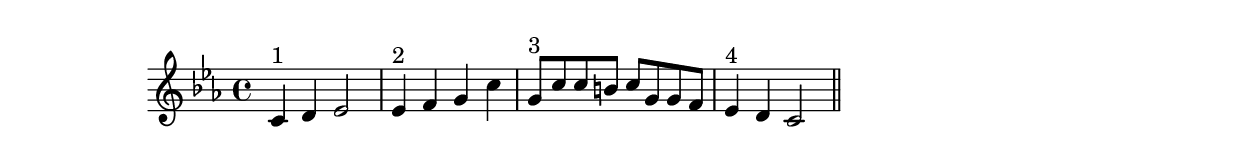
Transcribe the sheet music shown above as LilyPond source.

\version "2.19.49"
%{\header {
  title = "Thou Poor Bird"
  composer = "anonymous"
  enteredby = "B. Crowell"
}%}
\score{{\key c \minor
\time 4/4
%{\tempo 4=100
%}\relative c' {
  c4^\markup{"1"} d es2 | es4^\markup{"2"} f g c | g8^\markup{"3"} c c b c g g f | es4^\markup{"4"} d c2
  \bar "||"
}

}}